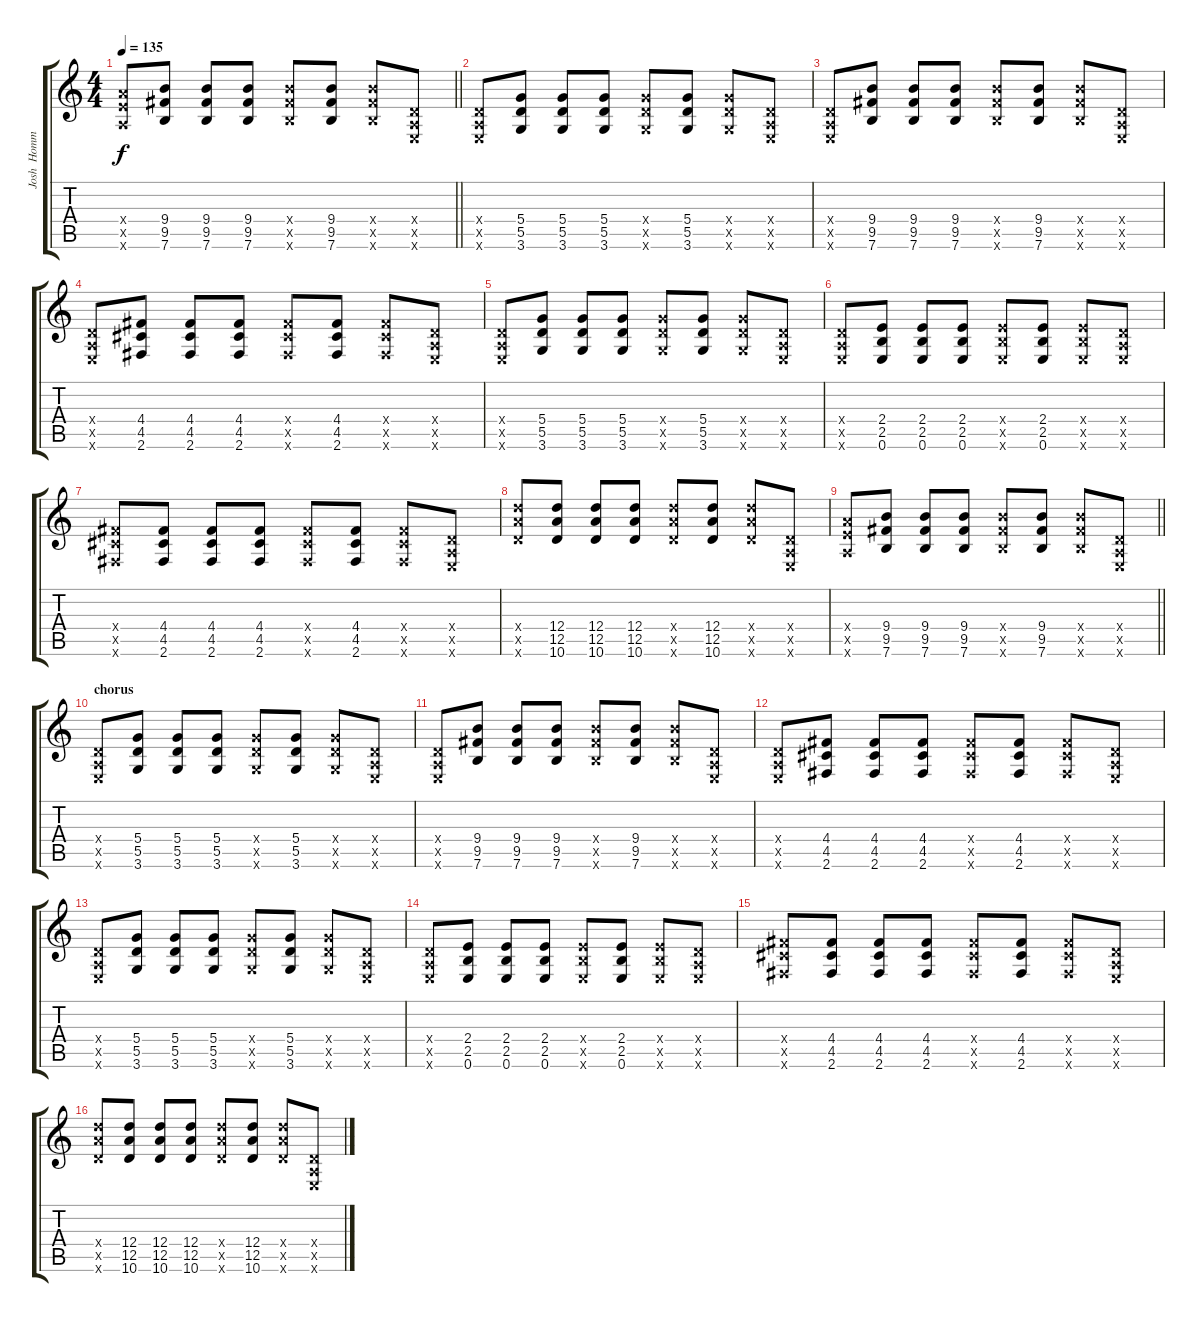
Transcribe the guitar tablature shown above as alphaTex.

\track ("Josh  Homme" "Josh  Homm") {instrument distortionguitar}
\staff {score tabs}
\tuning (E4 B3 G3 D3 A2 E2) {hide}
\ts (4 4)
\tempo 135
\clef g2
\barLineRight lightlight
\ks c
(7.4{x} 7.5{x} 5.6{x}).8{dy f} (9.4 9.5 7.6).8 (9.4 9.5 7.6).8 (9.4 9.5 7.6).8 (9.4{x} 9.5{x} 7.6{x}).8 (9.4 9.5 7.6).8 (9.4{x} 9.5{x} 7.6{x}).8 (0.4{x} 0.5{x} 0.6{x}).8 |
(0.4{x} 0.5{x} 0.6{x}).8 (5.4 5.5 3.6).8 (5.4 5.5 3.6).8 (5.4 5.5 3.6).8 (5.4{x} 5.5{x} 3.6{x}).8 (5.4 5.5 3.6).8 (5.4{x} 5.5{x} 3.6{x}).8 (0.4{x} 0.5{x} 0.6{x}).8 |
(0.4{x} 0.5{x} 0.6{x}).8 (9.4 9.5 7.6).8 (9.4 9.5 7.6).8 (9.4 9.5 7.6).8 (9.4{x} 9.5{x} 7.6{x}).8 (9.4 9.5 7.6).8 (9.4{x} 9.5{x} 7.6{x}).8 (0.4{x} 0.5{x} 0.6{x}).8 |
(0.4{x} 0.5{x} 0.6{x}).8 (4.4 4.5 2.6).8 (4.4 4.5 2.6).8 (4.4 4.5 2.6).8 (4.4{x} 4.5{x} 2.6{x}).8 (4.4 4.5 2.6).8 (4.4{x} 4.5{x} 2.6{x}).8 (0.4{x} 0.5{x} 0.6{x}).8 |
(0.4{x} 0.5{x} 0.6{x}).8 (5.4 5.5 3.6).8 (5.4 5.5 3.6).8 (5.4 5.5 3.6).8 (5.4{x} 5.5{x} 3.6{x}).8 (5.4 5.5 3.6).8 (5.4{x} 5.5{x} 3.6{x}).8 (0.4{x} 0.5{x} 0.6{x}).8 |
(0.4{x} 0.5{x} 0.6{x}).8 (2.4 2.5 0.6).8 (2.4 2.5 0.6).8 (2.4 2.5 0.6).8 (2.4{x} 2.5{x} 0.6{x}).8 (2.4 2.5 0.6).8 (2.4{x} 2.5{x} 0.6{x}).8 (0.4{x} 0.5{x} 0.6{x}).8 |
(4.4{x} 4.5{x} 2.6{x}).8 (4.4 4.5 2.6).8 (4.4 4.5 2.6).8 (4.4 4.5 2.6).8 (4.4{x} 4.5{x} 2.6{x}).8 (4.4 4.5 2.6).8 (4.4{x} 4.5{x} 2.6{x}).8 (0.4{x} 0.5{x} 0.6{x}).8 |
(12.4{x} 12.5{x} 10.6{x}).8 (12.4 12.5 10.6).8 (12.4 12.5 10.6).8 (12.4 12.5 10.6).8 (12.4{x} 12.5{x} 10.6{x}).8 (12.4 12.5 10.6).8 (12.4{x} 12.5{x} 10.6{x}).8 (0.4{x} 0.5{x} 0.6{x}).8 |
\barLineRight lightlight
(7.4{x} 7.5{x} 5.6{x}).8 (9.4 9.5 7.6).8 (9.4 9.5 7.6).8 (9.4 9.5 7.6).8 (9.4{x} 9.5{x} 7.6{x}).8 (9.4 9.5 7.6).8 (9.4{x} 9.5{x} 7.6{x}).8 (0.4{x} 0.5{x} 0.6{x}).8 |
\section ("" "chorus")
(0.4{x} 0.5{x} 0.6{x}).8 (5.4 5.5 3.6).8 (5.4 5.5 3.6).8 (5.4 5.5 3.6).8 (5.4{x} 5.5{x} 3.6{x}).8 (5.4 5.5 3.6).8 (5.4{x} 5.5{x} 3.6{x}).8 (0.4{x} 0.5{x} 0.6{x}).8 |
(0.4{x} 0.5{x} 0.6{x}).8 (9.4 9.5 7.6).8 (9.4 9.5 7.6).8 (9.4 9.5 7.6).8 (9.4{x} 9.5{x} 7.6{x}).8 (9.4 9.5 7.6).8 (9.4{x} 9.5{x} 7.6{x}).8 (0.4{x} 0.5{x} 0.6{x}).8 |
(0.4{x} 0.5{x} 0.6{x}).8 (4.4 4.5 2.6).8 (4.4 4.5 2.6).8 (4.4 4.5 2.6).8 (4.4{x} 4.5{x} 2.6{x}).8 (4.4 4.5 2.6).8 (4.4{x} 4.5{x} 2.6{x}).8 (0.4{x} 0.5{x} 0.6{x}).8 |
(0.4{x} 0.5{x} 0.6{x}).8 (5.4 5.5 3.6).8 (5.4 5.5 3.6).8 (5.4 5.5 3.6).8 (5.4{x} 5.5{x} 3.6{x}).8 (5.4 5.5 3.6).8 (5.4{x} 5.5{x} 3.6{x}).8 (0.4{x} 0.5{x} 0.6{x}).8 |
(0.4{x} 0.5{x} 0.6{x}).8 (2.4 2.5 0.6).8 (2.4 2.5 0.6).8 (2.4 2.5 0.6).8 (2.4{x} 2.5{x} 0.6{x}).8 (2.4 2.5 0.6).8 (2.4{x} 2.5{x} 0.6{x}).8 (0.4{x} 0.5{x} 0.6{x}).8 |
(4.4{x} 4.5{x} 2.6{x}).8 (4.4 4.5 2.6).8 (4.4 4.5 2.6).8 (4.4 4.5 2.6).8 (4.4{x} 4.5{x} 2.6{x}).8 (4.4 4.5 2.6).8 (4.4{x} 4.5{x} 2.6{x}).8 (0.4{x} 0.5{x} 0.6{x}).8 |
(12.4{x} 12.5{x} 10.6{x}).8 (12.4 12.5 10.6).8 (12.4 12.5 10.6).8 (12.4 12.5 10.6).8 (12.4{x} 12.5{x} 10.6{x}).8 (12.4 12.5 10.6).8 (12.4{x} 12.5{x} 10.6{x}).8 (0.4{x} 0.5{x} 0.6{x}).8
